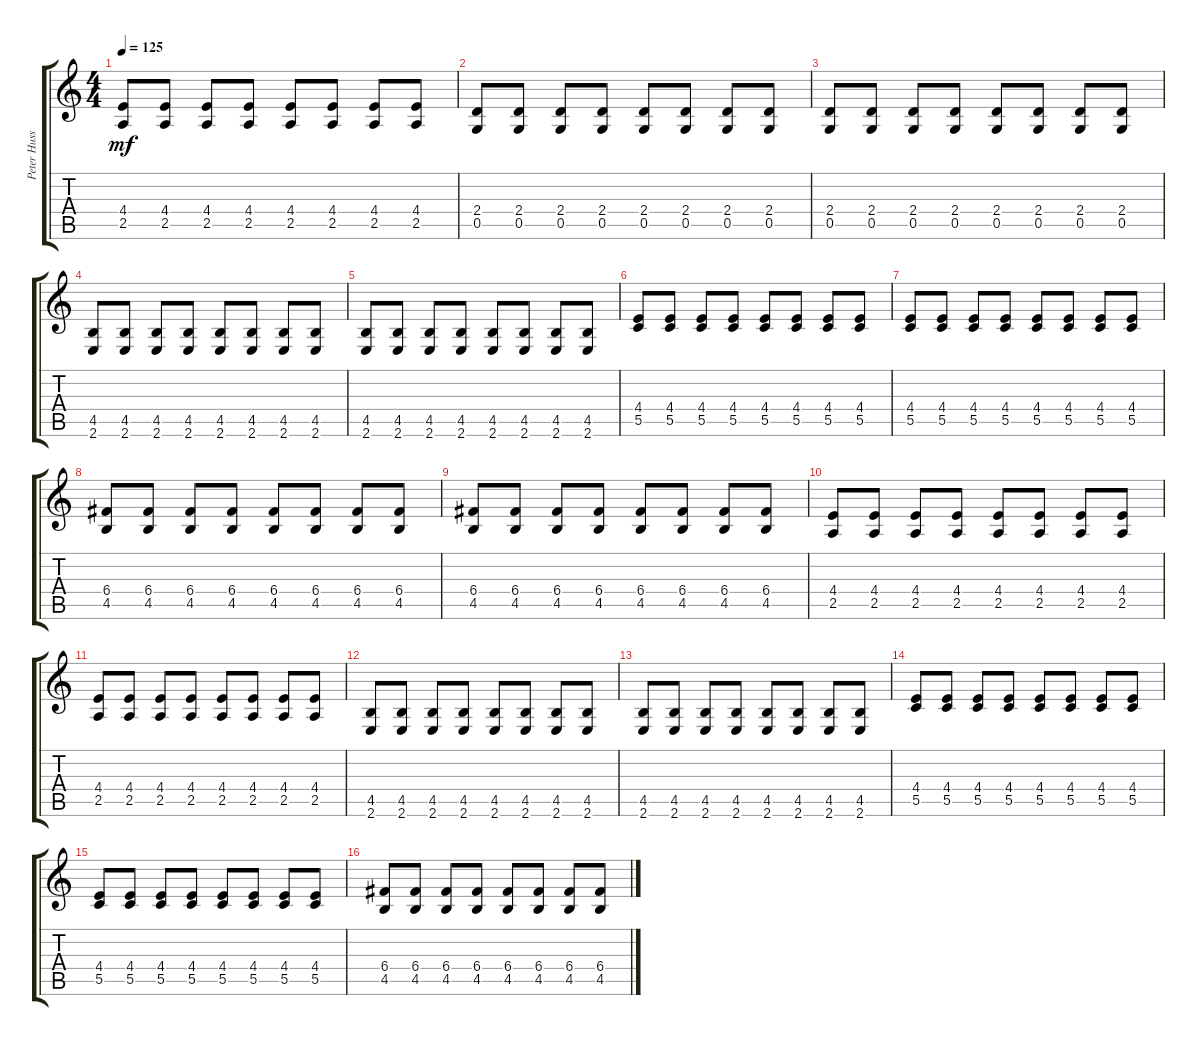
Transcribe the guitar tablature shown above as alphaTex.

\track ("Peter Huss" "Peter Huss") {instrument distortionguitar}
\staff {score tabs}
\tuning (D4 A3 F3 C3 G2 D2) {hide}
\ts (4 4)
\tempo 125
\clef g2
\ks c
(4.4 2.5).8{dy mf} (4.4 2.5).8 (4.4 2.5).8 (4.4 2.5).8 (4.4 2.5).8 (4.4 2.5).8 (4.4 2.5).8 (4.4 2.5).8 |
(2.4 0.5).8 (2.4 0.5).8 (2.4 0.5).8 (2.4 0.5).8 (2.4 0.5).8 (2.4 0.5).8 (2.4 0.5).8 (2.4 0.5).8 |
(2.4 0.5).8 (2.4 0.5).8 (2.4 0.5).8 (2.4 0.5).8 (2.4 0.5).8 (2.4 0.5).8 (2.4 0.5).8 (2.4 0.5).8 |
(4.5 2.6).8 (4.5 2.6).8 (4.5 2.6).8 (4.5 2.6).8 (4.5 2.6).8 (4.5 2.6).8 (4.5 2.6).8 (4.5 2.6).8 |
(4.5 2.6).8 (4.5 2.6).8 (4.5 2.6).8 (4.5 2.6).8 (4.5 2.6).8 (4.5 2.6).8 (4.5 2.6).8 (4.5 2.6).8 |
(4.4 5.5).8 (4.4 5.5).8 (4.4 5.5).8 (4.4 5.5).8 (4.4 5.5).8 (4.4 5.5).8 (4.4 5.5).8 (4.4 5.5).8 |
(4.4 5.5).8 (4.4 5.5).8 (4.4 5.5).8 (4.4 5.5).8 (4.4 5.5).8 (4.4 5.5).8 (4.4 5.5).8 (4.4 5.5).8 |
(6.4 4.5).8 (6.4 4.5).8 (6.4 4.5).8 (6.4 4.5).8 (6.4 4.5).8 (6.4 4.5).8 (6.4 4.5).8 (6.4 4.5).8 |
(6.4 4.5).8 (6.4 4.5).8 (6.4 4.5).8 (6.4 4.5).8 (6.4 4.5).8 (6.4 4.5).8 (6.4 4.5).8 (6.4 4.5).8 |
(4.4 2.5).8 (4.4 2.5).8 (4.4 2.5).8 (4.4 2.5).8 (4.4 2.5).8 (4.4 2.5).8 (4.4 2.5).8 (4.4 2.5).8 |
(4.4 2.5).8 (4.4 2.5).8 (4.4 2.5).8 (4.4 2.5).8 (4.4 2.5).8 (4.4 2.5).8 (4.4 2.5).8 (4.4 2.5).8 |
(4.5 2.6).8 (4.5 2.6).8 (4.5 2.6).8 (4.5 2.6).8 (4.5 2.6).8 (4.5 2.6).8 (4.5 2.6).8 (4.5 2.6).8 |
(4.5 2.6).8 (4.5 2.6).8 (4.5 2.6).8 (4.5 2.6).8 (4.5 2.6).8 (4.5 2.6).8 (4.5 2.6).8 (4.5 2.6).8 |
(4.4 5.5).8 (4.4 5.5).8 (4.4 5.5).8 (4.4 5.5).8 (4.4 5.5).8 (4.4 5.5).8 (4.4 5.5).8 (4.4 5.5).8 |
(4.4 5.5).8 (4.4 5.5).8 (4.4 5.5).8 (4.4 5.5).8 (4.4 5.5).8 (4.4 5.5).8 (4.4 5.5).8 (4.4 5.5).8 |
(6.4 4.5).8 (6.4 4.5).8 (6.4 4.5).8 (6.4 4.5).8 (6.4 4.5).8 (6.4 4.5).8 (6.4 4.5).8 (6.4 4.5).8
